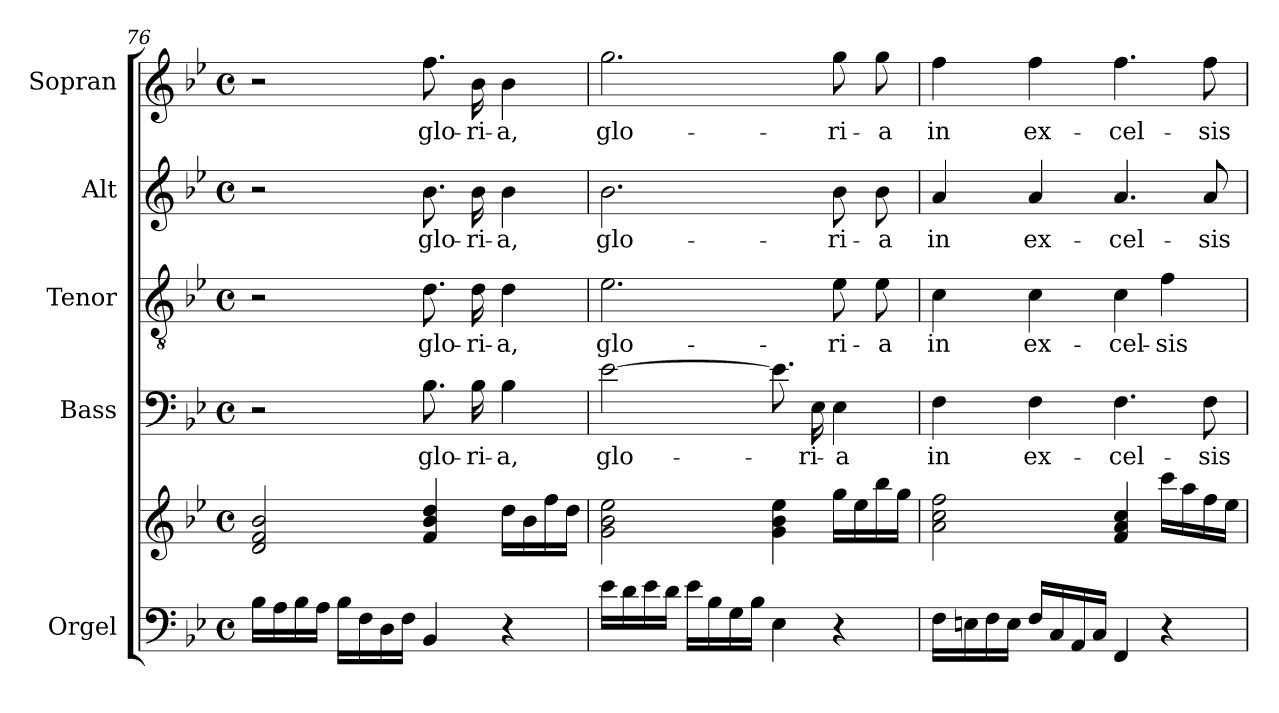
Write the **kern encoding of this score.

**kern	**kern	**kern	**text	**kern	**text	**kern	**text	**kern	**text
*part5	*part5	*part4	*part4	*part3	*part3	*part2	*part2	*part1	*part1
*staff6	*staff5	*staff4	*staff4	*staff3	*staff3	*staff2	*staff2	*staff1	*staff1
*I"Orgel	*	*I"Bass	*	*I"Tenor	*	*I"Alt	*	*I"Sopran	*
*I'Org.	*	*I'B.	*	*I'T.	*	*I'A.	*	*I'S.	*
*clefF4	*clefG2	*clefF4	*	*clefGv2	*	*clefG2	*	*clefG2	*
*k[b-e-]	*k[b-e-]	*k[b-e-]	*	*k[b-e-]	*	*k[b-e-]	*	*k[b-e-]	*
*B-:	*B-:	*B-:	*	*B-:	*	*B-:	*	*B-:	*
*M4/4	*M4/4	*M4/4	*	*M4/4	*	*M4/4	*	*M4/4	*
*met(c)	*met(c)	*met(c)	*	*met(c)	*	*met(c)	*	*met(c)	*
=76	=76	=76	=76	=76	=76	=76	=76	=76	=76
16B-\LL	2d/ 2f/ 2b-/	2r	.	2r	.	2r	.	2r	.
16A\	.	.	.	.	.	.	.	.	.
16B-\	.	.	.	.	.	.	.	.	.
16A\JJ	.	.	.	.	.	.	.	.	.
16B-\LL	.	.	.	.	.	.	.	.	.
16F\	.	.	.	.	.	.	.	.	.
16D\	.	.	.	.	.	.	.	.	.
16F\JJ	.	.	.	.	.	.	.	.	.
!	!	!	!LO:LY:b	!	!LO:LY:b	!	!LO:LY:b	!	!LO:LY:b
4BB-/	4f/ 4b-/ 4dd/	8.B-\	glo-	8.d\	glo-	8.b-\	glo-	8.ff\	glo-
!	!	!	!LO:LY:b	!	!LO:LY:b	!	!LO:LY:b	!	!LO:LY:b
.	.	16B-\	-ri-	16d\	-ri-	16b-\	-ri-	16b-\	-ri-
!	!	!	!LO:LY:b	!	!LO:LY:b	!	!LO:LY:b	!	!LO:LY:b
4r	16dd\LL	4B-\	-a,	4d\	-a,	4b-\	-a,	4b-\	-a,
.	16b-\	.	.	.	.	.	.	.	.
.	16ff\	.	.	.	.	.	.	.	.
.	16dd\JJ	.	.	.	.	.	.	.	.
=77	=77	=77	=77	=77	=77	=77	=77	=77	=77
!	!	!	!LO:LY:b	!	!LO:LY:b	!	!LO:LY:b	!	!LO:LY:b
16e-\LL	2g\ 2b-\ 2ee-\	[2e-\	glo-	2.e-\	glo-	2.b-\	glo-	2.gg\	glo-
16d\	.	.	.	.	.	.	.	.	.
16e-\	.	.	.	.	.	.	.	.	.
16d\JJ	.	.	.	.	.	.	.	.	.
16e-\LL	.	.	.	.	.	.	.	.	.
16B-\	.	.	.	.	.	.	.	.	.
16G\	.	.	.	.	.	.	.	.	.
16B-\JJ	.	.	.	.	.	.	.	.	.
4E-\	4g\ 4b-\ 4ee-\	8.e-\]	.	.	.	.	.	.	.
!	!	!	!LO:LY:b	!	!	!	!	!	!
.	.	16E-\	-ri-	.	.	.	.	.	.
!	!	!	!LO:LY:b	!	!LO:LY:b	!	!LO:LY:b	!	!LO:LY:b
4r	16gg\LL	4E-\	-a	8e-\	-ri-	8b-\	-ri-	8gg\	-ri-
.	16ee-\	.	.	.	.	.	.	.	.
!	!	!	!	!	!LO:LY:b	!	!LO:LY:b	!	!LO:LY:b
.	16bb-\	.	.	8e-\	-a	8b-\	-a	8gg\	-a
.	16gg\JJ	.	.	.	.	.	.	.	.
=78	=78	=78	=78	=78	=78	=78	=78	=78	=78
!	!	!	!LO:LY:b	!	!LO:LY:b	!	!LO:LY:b	!	!LO:LY:b
16F\LL	2a\ 2cc\ 2ff\	4F\	in	4c\	in	4a/	in	4ff\	in
16En\	.	.	.	.	.	.	.	.	.
16F\	.	.	.	.	.	.	.	.	.
16E\JJ	.	.	.	.	.	.	.	.	.
!	!	!	!LO:LY:b	!	!LO:LY:b	!	!LO:LY:b	!	!LO:LY:b
16F/LL	.	4F\	ex-	4c\	ex-	4a/	ex-	4ff\	ex-
16C/	.	.	.	.	.	.	.	.	.
16AA/	.	.	.	.	.	.	.	.	.
16C/JJ	.	.	.	.	.	.	.	.	.
!	!	!	!LO:LY:b	!	!LO:LY:b	!	!LO:LY:b	!	!LO:LY:b
4FF/	4f/ 4a/ 4cc/	4.F\	-cel-	4c\	-cel-	4.a/	-cel-	4.ff\	-cel-
!	!	!	!	!	!LO:LY:b	!	!	!	!
4r	16ccc\LL	.	.	4f\	-sis	.	.	.	.
.	16aa\	.	.	.	.	.	.	.	.
!	!	!	!LO:LY:b	!	!	!	!LO:LY:b	!	!LO:LY:b
.	16ff\	8F\	-sis	.	.	8a/	-sis	8ff\	-sis
.	16ee-\JJ	.	.	.	.	.	.	.	.
=	=	=	=	=	=	=	=	=	=
*-	*-	*-	*-	*-	*-	*-	*-	*-	*-
